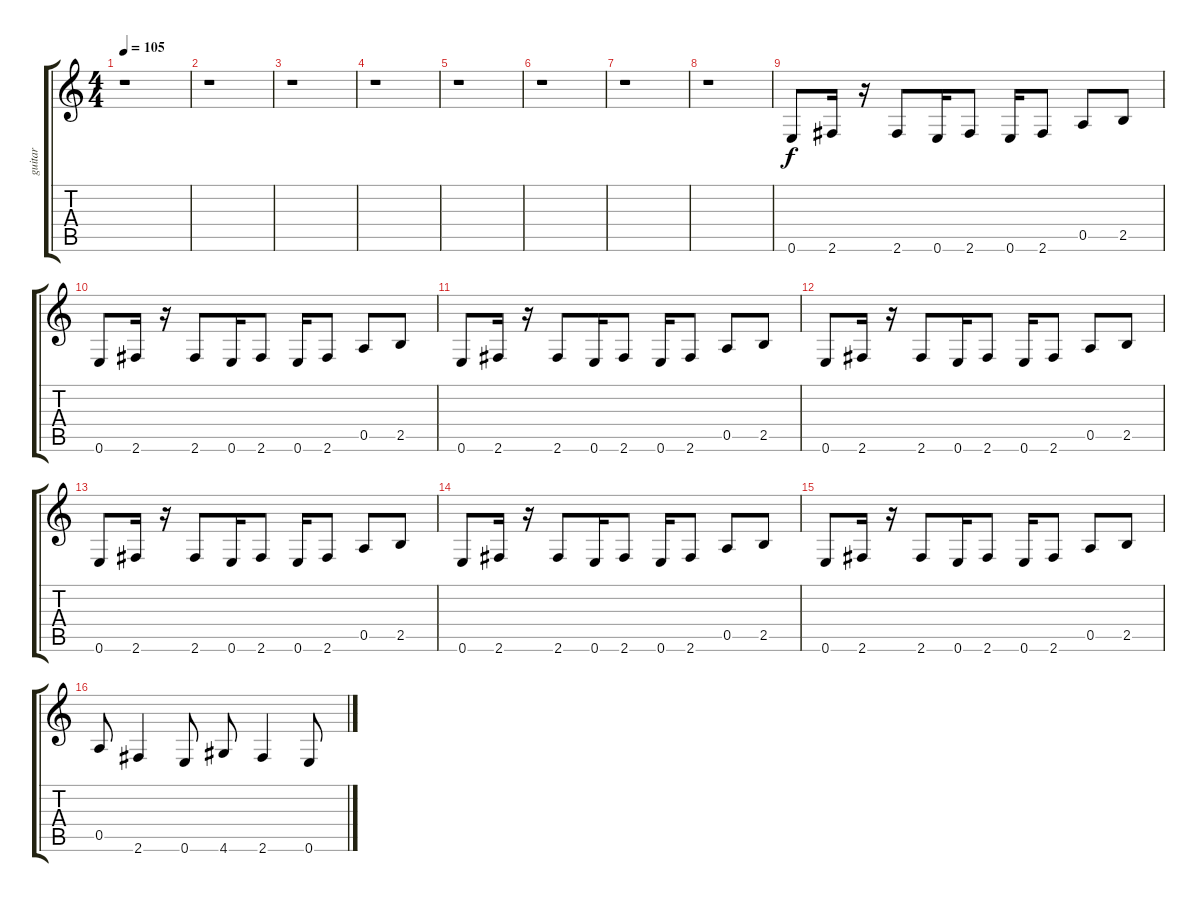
\track ("guitar" "guitar") {instrument overdrivenguitar}
\staff {score tabs}
\tuning (E4 B3 G3 D3 A2 E2) {hide}
\ts (4 4)
\tempo 105
\clef g2
\ks c
r.1{dy f instrument overdrivenguitar} |
r.1 |
r.1 |
r.1 |
r.1 |
r.1 |
r.1 |
r.1 |
0.6.8 2.6.16 r.16 2.6.8 0.6.16 2.6.8 0.6.16 2.6.8 0.5.8 2.5.8 |
0.6.8 2.6.16 r.16 2.6.8 0.6.16 2.6.8 0.6.16 2.6.8 0.5.8 2.5.8 |
0.6.8 2.6.16 r.16 2.6.8 0.6.16 2.6.8 0.6.16 2.6.8 0.5.8 2.5.8 |
0.6.8 2.6.16 r.16 2.6.8 0.6.16 2.6.8 0.6.16 2.6.8 0.5.8 2.5.8 |
0.6.8 2.6.16 r.16 2.6.8 0.6.16 2.6.8 0.6.16 2.6.8 0.5.8 2.5.8 |
0.6.8 2.6.16 r.16 2.6.8 0.6.16 2.6.8 0.6.16 2.6.8 0.5.8 2.5.8 |
0.6.8 2.6.16 r.16 2.6.8 0.6.16 2.6.8 0.6.16 2.6.8 0.5.8 2.5.8 |
0.5.8 2.6.4 0.6.8 4.6.8 2.6.4 0.6.8
